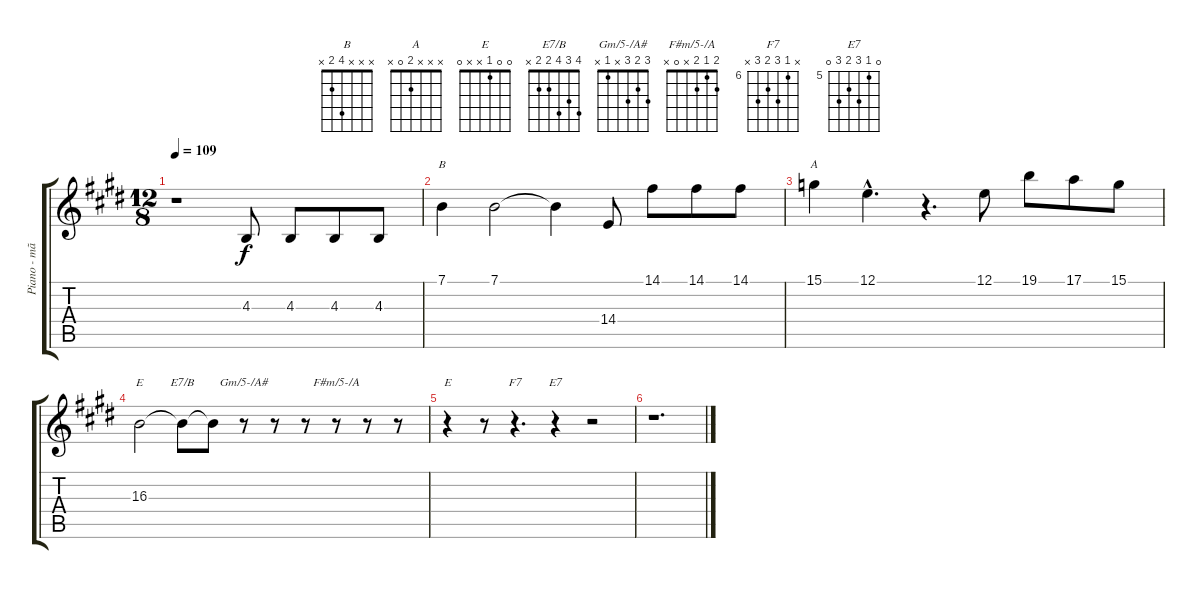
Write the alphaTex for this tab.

\track ("Piano - mão direita " "Piano - mã") {instrument acousticgrandpiano}
\staff {score tabs}
\tuning (E4 B3 G3 D3 A2 E2) {hide}
\chord ("B" x x x 4 2 x)
\chord ("A" x x x 2 0 x)
\chord ("E" x x x x 2 0)
\chord ("E7/B" 4 3 4 2 2 x) {barre 0}
\chord ("Gm/5-/A#" 3 2 3 x 1 x)
\chord ("F#m/5-/A" 2 1 2 x 0 x)
\chord ("E" 0 0 1 x x 0)
\chord ("F7" x 6 8 7 8 x) {firstfret 6}
\chord ("E7" 0 5 7 6 7 0) {firstfret 5}
\ts (12 8)
\tempo 109
\clef g2
\ks e
r.1{dy f} 4.3.8 4.3.8 4.3.8 4.3.8 |
7.1.4{ch "B"} 7.1.2 7.1{t}.4 14.4.8 14.1.8 14.1.8 14.1.8 |
15.1.4{ch "A"} 12.1{hac}.4{d} r.4{d} 12.1.8 19.1.8 17.1.8 15.1.8 |
16.3.2{ch "E"} 16.3{t}.8{ch "E7/B"} 16.3{t}.8 r.8{ch "Gm/5-/A#"} r.8 r.8 r.8{ch "F#m/5-/A"} r.8 r.8 |
r.4{ch "E"} r.8 r.4{d ch "F7"} r.4{ch "E7"} r.2 |
r.1{d}
